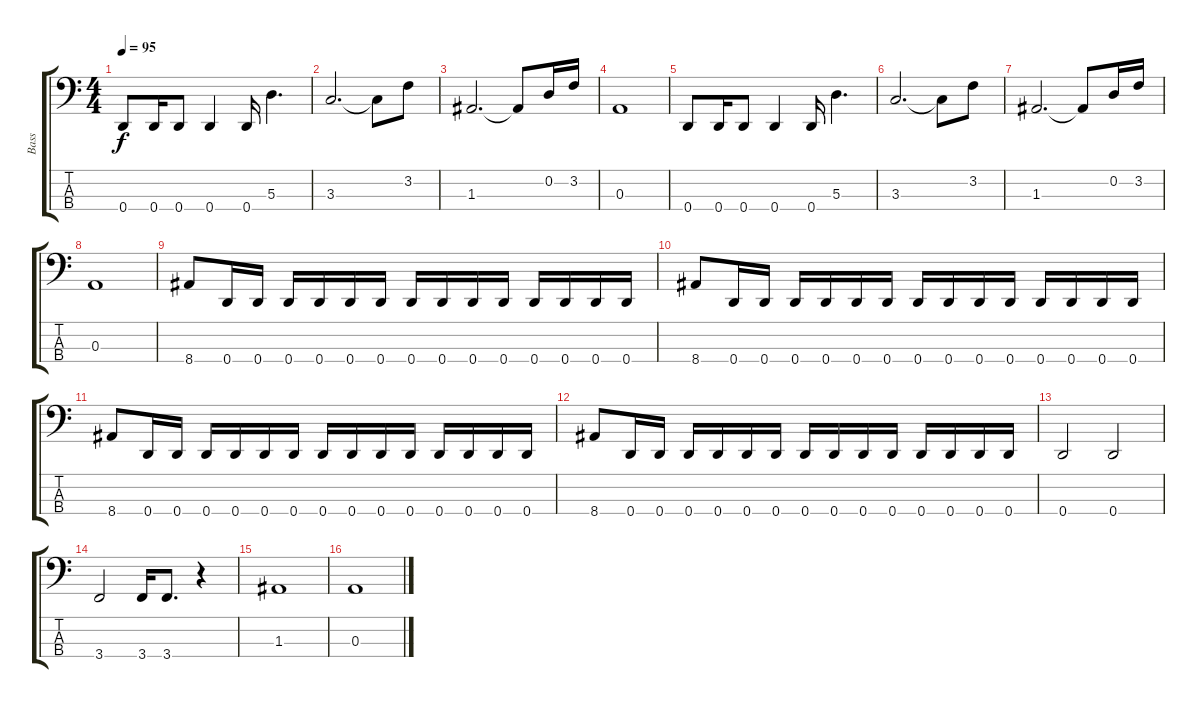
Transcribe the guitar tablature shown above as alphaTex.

\track ("Bass" "Bass") {instrument fretlessbass}
\staff {score tabs}
\tuning (G2 D2 A1 D1) {hide}
\ts (4 4)
\tempo 95
\clef f4
\ks c
0.4.8{dy f} 0.4.16 0.4.8 0.4.4 0.4.16 5.3.4{d} |
3.3.2{d} 3.3{t}.8 3.2.8 |
1.3.2{d} 1.3{t}.8 0.2.16 3.2.16 |
0.3.1 |
0.4.8 0.4.16 0.4.8 0.4.4 0.4.16 5.3.4{d} |
3.3.2{d} 3.3{t}.8 3.2.8 |
1.3.2{d} 1.3{t}.8 0.2.16 3.2.16 |
0.3.1 |
8.4.8 0.4.16 0.4.16 0.4.16 0.4.16 0.4.16 0.4.16 0.4.16 0.4.16 0.4.16 0.4.16 0.4.16 0.4.16 0.4.16 0.4.16 |
8.4.8 0.4.16 0.4.16 0.4.16 0.4.16 0.4.16 0.4.16 0.4.16 0.4.16 0.4.16 0.4.16 0.4.16 0.4.16 0.4.16 0.4.16 |
8.4.8 0.4.16 0.4.16 0.4.16 0.4.16 0.4.16 0.4.16 0.4.16 0.4.16 0.4.16 0.4.16 0.4.16 0.4.16 0.4.16 0.4.16 |
8.4.8 0.4.16 0.4.16 0.4.16 0.4.16 0.4.16 0.4.16 0.4.16 0.4.16 0.4.16 0.4.16 0.4.16 0.4.16 0.4.16 0.4.16 |
0.4.2 0.4.2 |
3.4.2 3.4.16 3.4.8{d} r.4 |
1.3.1 |
0.3.1
